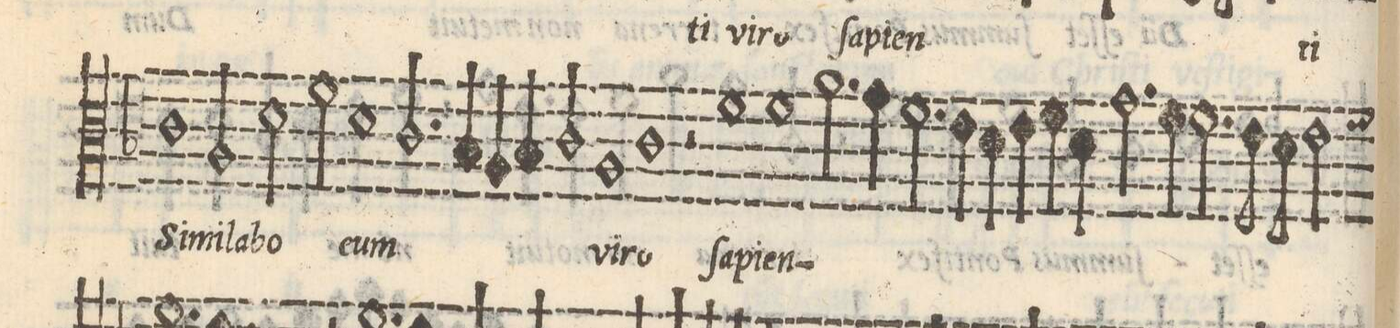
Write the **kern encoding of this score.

**kern	**text
*I"ALTVS	*
*clefC3	*
*k[b-]	*
*met(C|)	*
*M2/1	*
1c\	Si-
2A/	-mi-
=16-	=16-
2d\	-la-
2f\	-bo
1d	e-
=17-	=17-
2.c/	.
4B-/	.
4A/	.
4B-/	.
2c/	-um
=18-	=18-
1A	vi-
1c	-ro
=19-	=19-
2r	.
1f\	ſa-
1f\	-pi-
=20-	=20-
2.a\	-en-
4g\	.
2.f\	.
=21-	=21-
4e\	.
4d\	.
4e\	.
4f\	.
4d\	.
2.g\	.
=22-	=22-
4f\	.
2.f\	.
8e\	.
8d\	.
2e\	.
*custos:f	*
=23-	=23-
*-	*-
